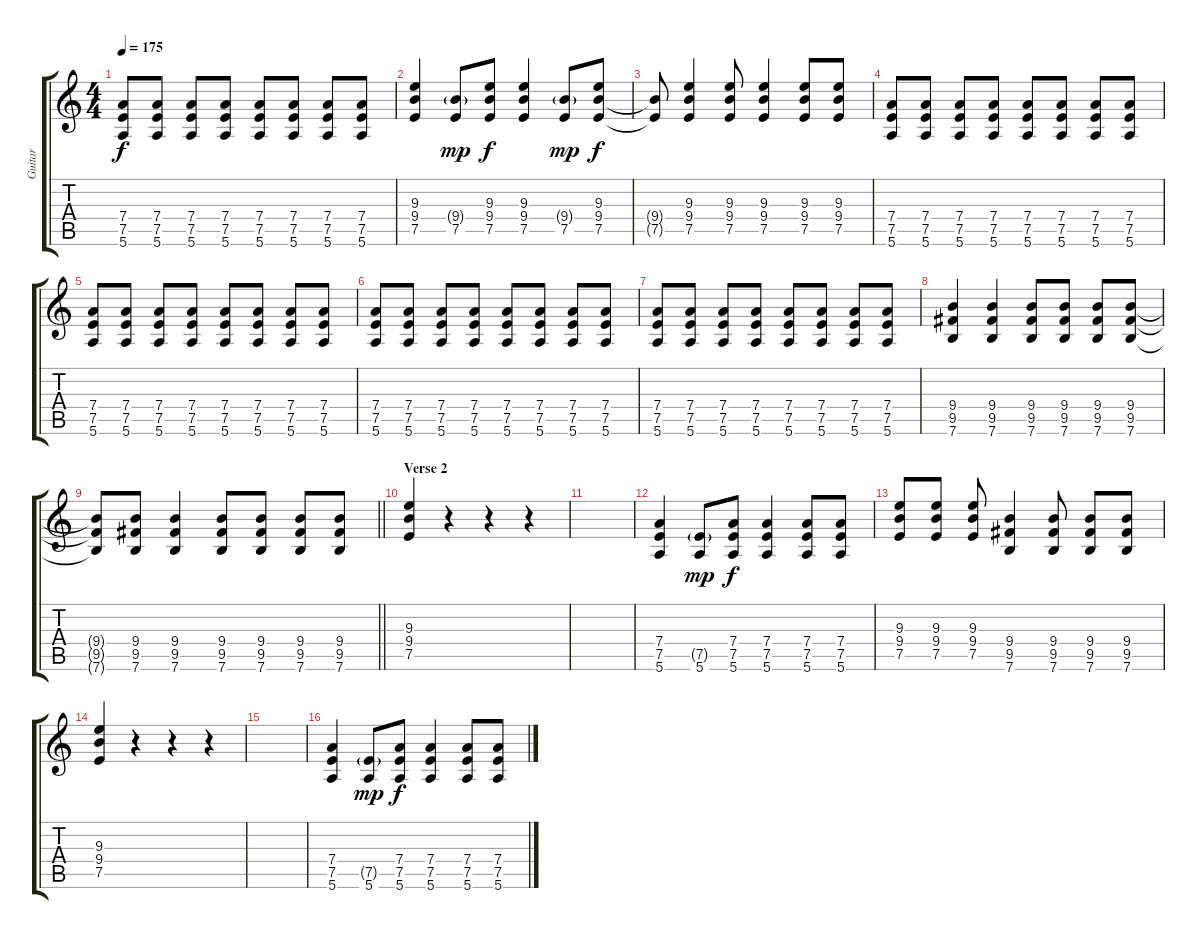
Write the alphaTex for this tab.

\track ("Guitar" "Guitar") {instrument distortionguitar}
\staff {score tabs}
\tuning (E4 B3 G3 D3 A2 E2) {hide}
\ts (4 4)
\tempo 175
\clef g2
\ks c
(7.4 7.5 5.6).8{dy f} (7.4 7.5 5.6).8 (7.4 7.5 5.6).8 (7.4 7.5 5.6).8 (7.4 7.5 5.6).8 (7.4 7.5 5.6).8 (7.4 7.5 5.6).8 (7.4 7.5 5.6).8 |
(9.3 9.4 7.5).4 (9.4{g} 7.5).8{dy mp} (9.3 9.4 7.5).8{dy f} (9.3 9.4 7.5).4 (9.4{g} 7.5).8{dy mp} (9.3 9.4 7.5).8{dy f} |
(9.4{t} 7.5{t}).8 (9.3 9.4 7.5).4 (9.3 9.4 7.5).8 (9.3 9.4 7.5).4 (9.3 9.4 7.5).8 (9.3 9.4 7.5).8 |
(7.4 7.5 5.6).8 (7.4 7.5 5.6).8 (7.4 7.5 5.6).8 (7.4 7.5 5.6).8 (7.4 7.5 5.6).8 (7.4 7.5 5.6).8 (7.4 7.5 5.6).8 (7.4 7.5 5.6).8 |
(7.4 7.5 5.6).8 (7.4 7.5 5.6).8 (7.4 7.5 5.6).8 (7.4 7.5 5.6).8 (7.4 7.5 5.6).8 (7.4 7.5 5.6).8 (7.4 7.5 5.6).8 (7.4 7.5 5.6).8 |
(7.4 7.5 5.6).8 (7.4 7.5 5.6).8 (7.4 7.5 5.6).8 (7.4 7.5 5.6).8 (7.4 7.5 5.6).8 (7.4 7.5 5.6).8 (7.4 7.5 5.6).8 (7.4 7.5 5.6).8 |
(7.4 7.5 5.6).8 (7.4 7.5 5.6).8 (7.4 7.5 5.6).8 (7.4 7.5 5.6).8 (7.4 7.5 5.6).8 (7.4 7.5 5.6).8 (7.4 7.5 5.6).8 (7.4 7.5 5.6).8 |
(9.4 9.5 7.6).4 (9.4 9.5 7.6).4 (9.4 9.5 7.6).8 (9.4 9.5 7.6).8 (9.4 9.5 7.6).8 (9.4 9.5 7.6).8 |
\barLineRight lightlight
(9.4{t} 9.5{t} 7.6{t}).8 (9.4 9.5 7.6).8 (9.4 9.5 7.6).4 (9.4 9.5 7.6).8 (9.4 9.5 7.6).8 (9.4 9.5 7.6).8 (9.4 9.5 7.6).8 |
\section ("" "Verse 2")
(9.3 9.4 7.5).4 r.4 r.4 r.4 |
|
(7.4 7.5 5.6).4 (7.5{g} 5.6).8{dy mp} (7.4 7.5 5.6).8{dy f} (7.4 7.5 5.6).4 (7.4 7.5 5.6).8 (7.4 7.5 5.6).8 |
(9.3 9.4 7.5).8 (9.3 9.4 7.5).8 (9.3 9.4 7.5).8 (9.4 9.5 7.6).4 (9.4 9.5 7.6).8 (9.4 9.5 7.6).8 (9.4 9.5 7.6).8 |
(9.3 9.4 7.5).4 r.4 r.4 r.4 |
|
(7.4 7.5 5.6).4 (7.5{g} 5.6).8{dy mp} (7.4 7.5 5.6).8{dy f} (7.4 7.5 5.6).4 (7.4 7.5 5.6).8 (7.4 7.5 5.6).8
